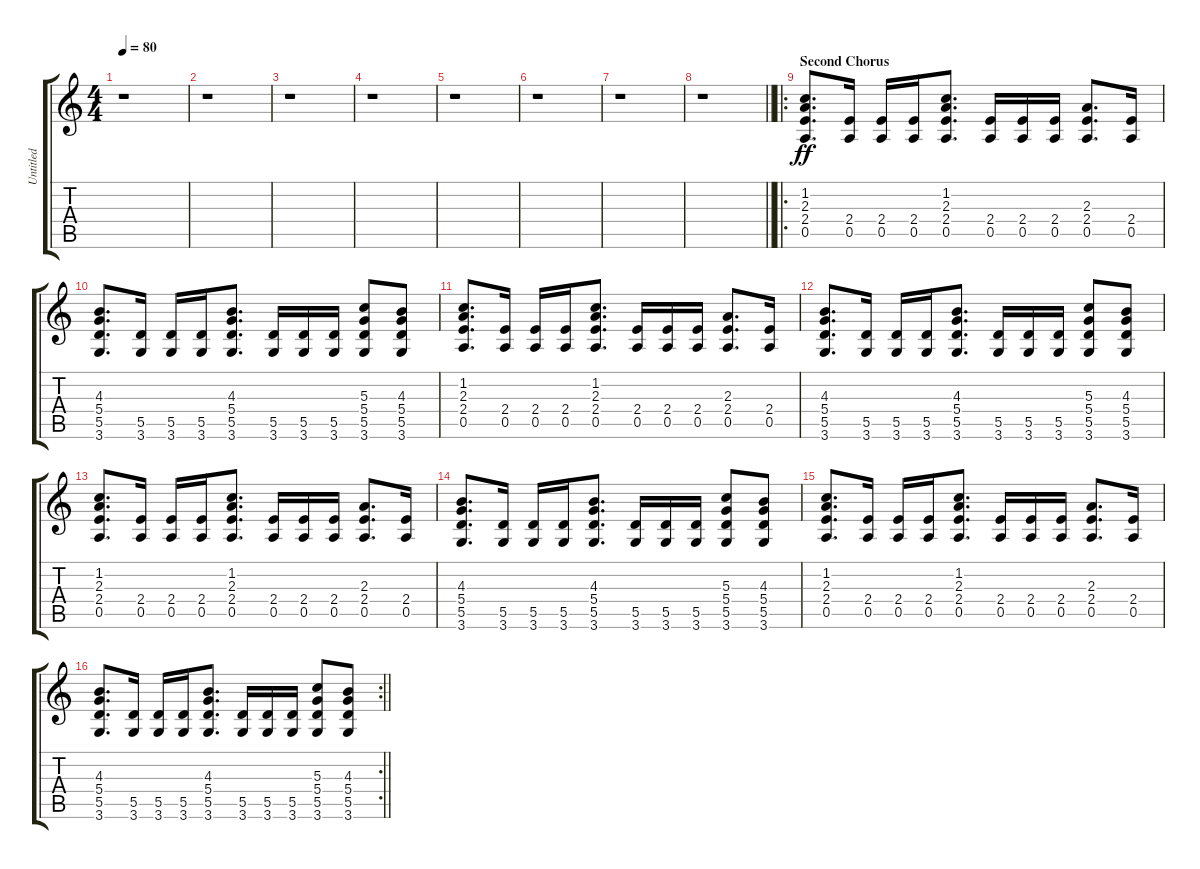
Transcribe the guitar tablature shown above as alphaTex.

\track ("Untitled" "Untitled") {instrument overdrivenguitar}
\staff {score tabs}
\tuning (E4 B3 G3 D3 A2 E2) {hide}
\ts (4 4)
\tempo 80
\clef g2
\ks c
r.1{dy ff} |
r.1 |
r.1 |
r.1 |
r.1 |
r.1 |
r.1 |
\barLineRight lightlight
r.1 |
\ro
\section ("" "Second Chorus")
(1.2 2.3 2.4 0.5).8{d} (2.4 0.5).16 (2.4 0.5).16 (2.4 0.5).16 (1.2 2.3 2.4 0.5).8{d} (2.4 0.5).16 (2.4 0.5).16 (2.4 0.5).16 (2.3 2.4 0.5).8{d} (2.4 0.5).16 |
(4.3 5.4 5.5 3.6).8{d} (5.5 3.6).16 (5.5 3.6).16 (5.5 3.6).16 (4.3 5.4 5.5 3.6).8{d} (5.5 3.6).16 (5.5 3.6).16 (5.5 3.6).16 (5.3 5.4 5.5 3.6).8 (4.3 5.4 5.5 3.6).8 |
(1.2 2.3 2.4 0.5).8{d} (2.4 0.5).16 (2.4 0.5).16 (2.4 0.5).16 (1.2 2.3 2.4 0.5).8{d} (2.4 0.5).16 (2.4 0.5).16 (2.4 0.5).16 (2.3 2.4 0.5).8{d} (2.4 0.5).16 |
(4.3 5.4 5.5 3.6).8{d} (5.5 3.6).16 (5.5 3.6).16 (5.5 3.6).16 (4.3 5.4 5.5 3.6).8{d} (5.5 3.6).16 (5.5 3.6).16 (5.5 3.6).16 (5.3 5.4 5.5 3.6).8 (4.3 5.4 5.5 3.6).8 |
(1.2 2.3 2.4 0.5).8{d} (2.4 0.5).16 (2.4 0.5).16 (2.4 0.5).16 (1.2 2.3 2.4 0.5).8{d} (2.4 0.5).16 (2.4 0.5).16 (2.4 0.5).16 (2.3 2.4 0.5).8{d} (2.4 0.5).16 |
(4.3 5.4 5.5 3.6).8{d} (5.5 3.6).16 (5.5 3.6).16 (5.5 3.6).16 (4.3 5.4 5.5 3.6).8{d} (5.5 3.6).16 (5.5 3.6).16 (5.5 3.6).16 (5.3 5.4 5.5 3.6).8 (4.3 5.4 5.5 3.6).8 |
(1.2 2.3 2.4 0.5).8{d} (2.4 0.5).16 (2.4 0.5).16 (2.4 0.5).16 (1.2 2.3 2.4 0.5).8{d} (2.4 0.5).16 (2.4 0.5).16 (2.4 0.5).16 (2.3 2.4 0.5).8{d} (2.4 0.5).16 |
\rc 2
\barLineRight lightlight
(4.3 5.4 5.5 3.6).8{d} (5.5 3.6).16 (5.5 3.6).16 (5.5 3.6).16 (4.3 5.4 5.5 3.6).8{d} (5.5 3.6).16 (5.5 3.6).16 (5.5 3.6).16 (5.3 5.4 5.5 3.6).8 (4.3 5.4 5.5 3.6).8
